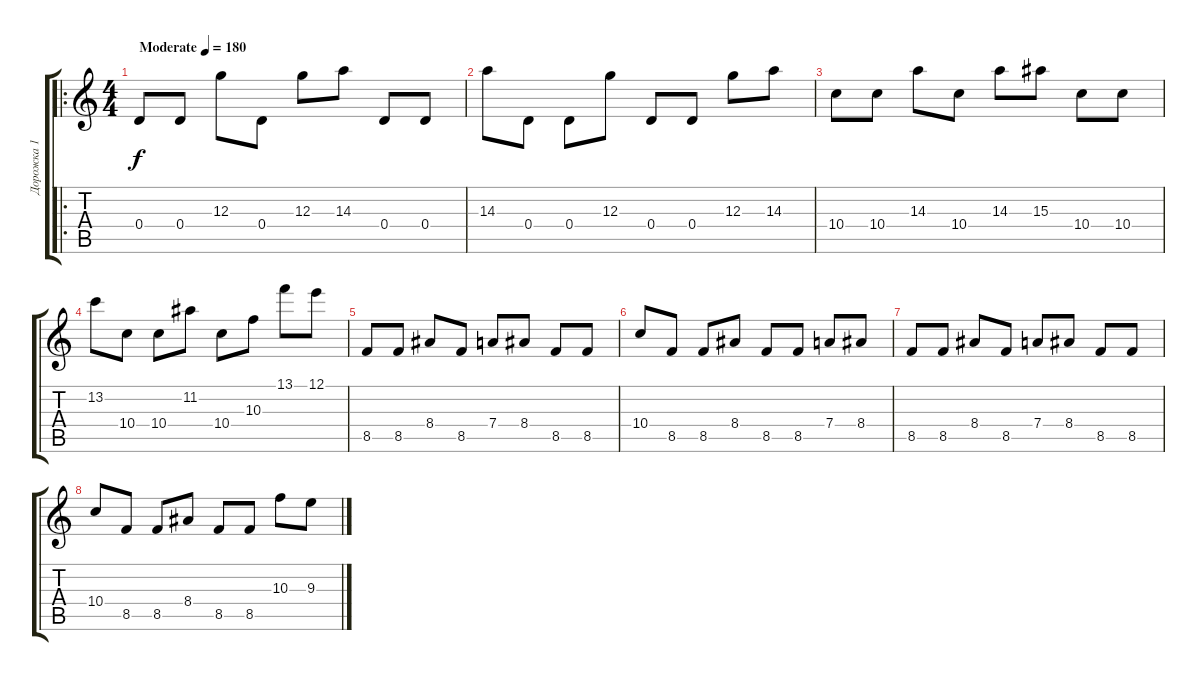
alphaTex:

\track ("Дорожка 1" "Дорожка 1") {instrument acousticguitarsteel}
\staff {score tabs}
\tuning (E4 B3 G3 D3 A2 E2) {hide}
\ro
\ts (4 4)
\tempo (180 "Moderate")
\clef g2
\ks c
0.4.8{dy f instrument acousticguitarsteel} 0.4.8 12.3.8 0.4.8 12.3.8 14.3.8 0.4.8 0.4.8 |
14.3.8 0.4.8 0.4.8 12.3.8 0.4.8 0.4.8 12.3.8 14.3.8 |
10.4.8 10.4.8 14.3.8 10.4.8 14.3.8 15.3.8 10.4.8 10.4.8 |
13.2.8 10.4.8 10.4.8 11.2.8 10.4.8 10.3.8 13.1.8 12.1.8 |
8.5.8 8.5.8 8.4.8 8.5.8 7.4.8 8.4.8 8.5.8 8.5.8 |
10.4.8 8.5.8 8.5.8 8.4.8 8.5.8 8.5.8 7.4.8 8.4.8 |
8.5.8 8.5.8 8.4.8 8.5.8 7.4.8 8.4.8 8.5.8 8.5.8 |
10.4.8 8.5.8 8.5.8 8.4.8 8.5.8 8.5.8 10.3.8 9.3.8
